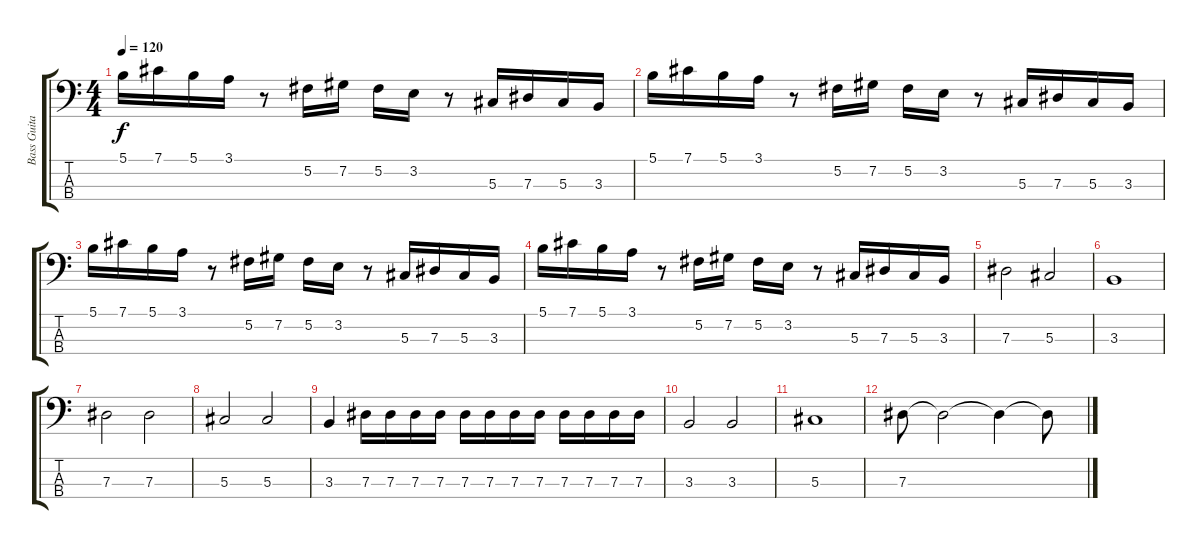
\track ("Bass Guitar" "Bass Guita") {instrument electricbassfinger}
\staff {score tabs}
\tuning (Gb2 Db2 Ab1 Eb1) {hide}
\ts (4 4)
\tempo 120
\clef f4
\ks c
5.1.16{dy f} 7.1.16 5.1.16 3.1.16 r.8 5.2.16 7.2.16 5.2.16 3.2.16 r.8 5.3.16 7.3.16 5.3.16 3.3.16 |
5.1.16 7.1.16 5.1.16 3.1.16 r.8 5.2.16 7.2.16 5.2.16 3.2.16 r.8 5.3.16 7.3.16 5.3.16 3.3.16 |
5.1.16 7.1.16 5.1.16 3.1.16 r.8 5.2.16 7.2.16 5.2.16 3.2.16 r.8 5.3.16 7.3.16 5.3.16 3.3.16 |
5.1.16 7.1.16 5.1.16 3.1.16 r.8 5.2.16 7.2.16 5.2.16 3.2.16 r.8 5.3.16 7.3.16 5.3.16 3.3.16 |
7.3.2 5.3.2 |
3.3.1 |
7.3.2 7.3.2 |
5.3.2 5.3.2 |
3.3.4 7.3.16 7.3.16 7.3.16 7.3.16 7.3.16 7.3.16 7.3.16 7.3.16 7.3.16 7.3.16 7.3.16 7.3.16 |
3.3.2 3.3.2 |
5.3.1 |
7.3.8 7.3{t}.2 7.3{t}.4 7.3{t}.8
